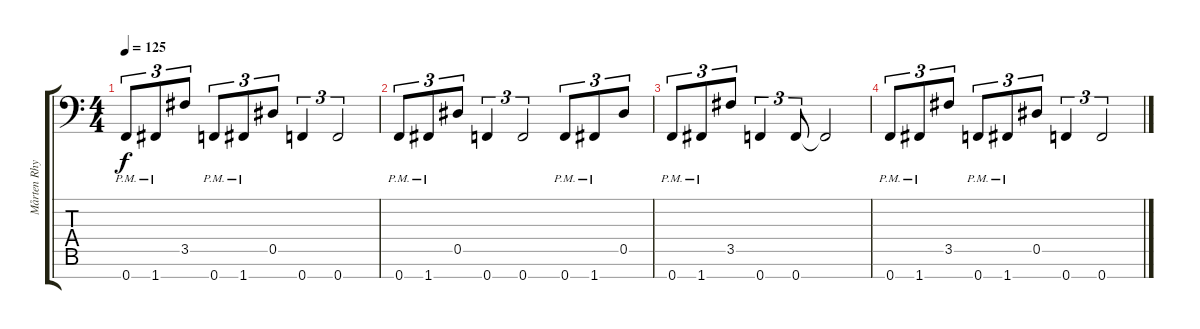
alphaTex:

\track ("Mårten Rhythm" "Mårten Rhy") {instrument distortionguitar}
\staff {score tabs}
\tuning (Bb3 Gb3 Db3 Ab2 Eb2 Bb1 F1) {hide}
\ts (4 4)
\tempo 125
\clef f4
\ks c
0.7{pm}.8{tu (3 2) dy f volume 0} 1.7{pm}.8{tu (3 2)} 3.5.8{tu (3 2)} 0.7{pm}.8{tu (3 2)} 1.7{pm}.8{tu (3 2)} 0.5.8{tu (3 2)} 0.7.4{tu (3 2)} 0.7.2{tu (3 2)} |
0.7{pm}.8{tu (3 2)} 1.7{pm}.8{tu (3 2)} 0.5.8{tu (3 2)} 0.7.4{tu (3 2)} 0.7.2{tu (3 2)} 0.7{pm}.8{tu (3 2)} 1.7{pm}.8{tu (3 2)} 0.5.8{tu (3 2)} |
0.7{pm}.8{tu (3 2)} 1.7{pm}.8{tu (3 2)} 3.5.8{tu (3 2)} 0.7.4{tu (3 2)} 0.7.8{tu (3 2)} 0.7{t}.2 |
0.7{pm}.8{tu (3 2)} 1.7{pm}.8{tu (3 2)} 3.5.8{tu (3 2)} 0.7{pm}.8{tu (3 2)} 1.7{pm}.8{tu (3 2)} 0.5.8{tu (3 2)} 0.7.4{tu (3 2)} 0.7.2{tu (3 2)}
